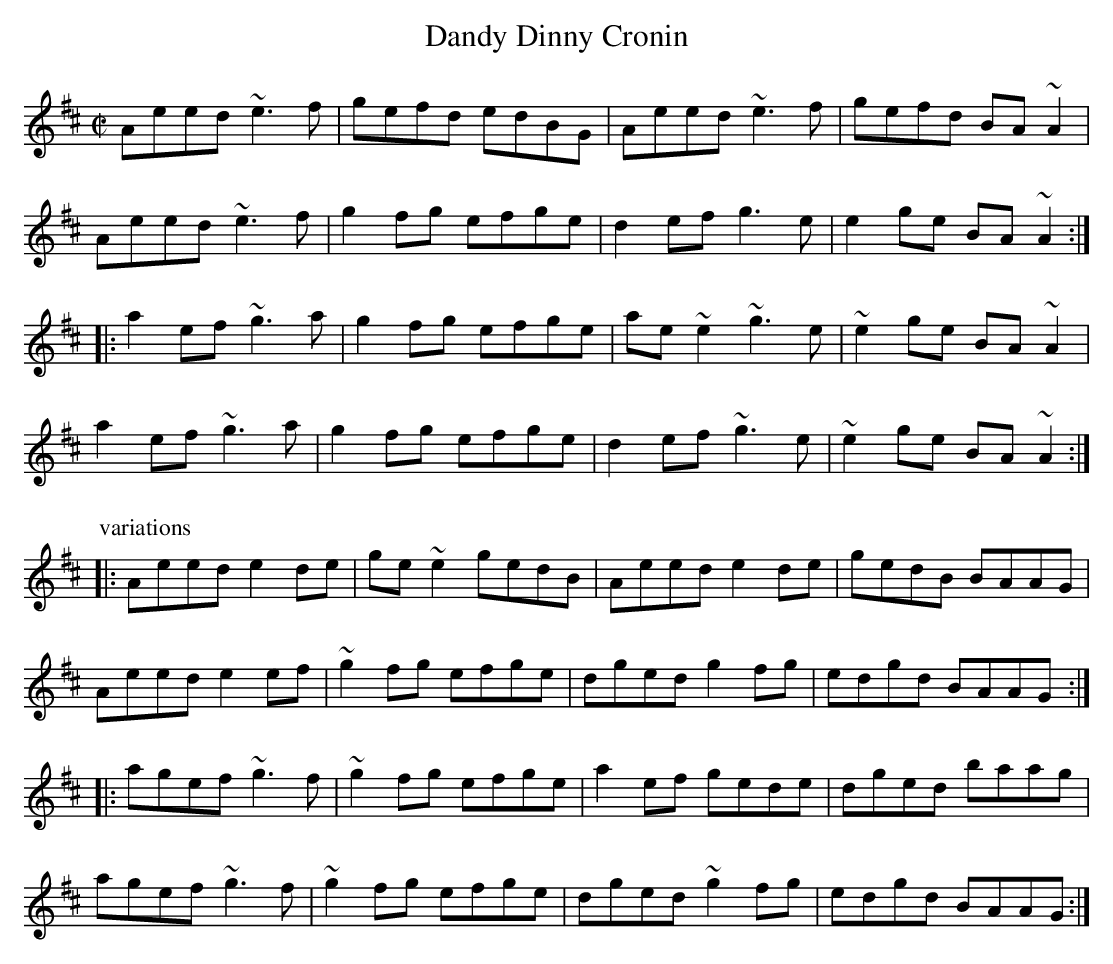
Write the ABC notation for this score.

X:1
T:Dandy Dinny Cronin
M:C|
L:1/8
K:Amix
Aeed ~e3f | gefd edBG | Aeed ~e3f | gefd BA~A2 |
Aeed ~e3f | g2fg efge | d2ef g3e | e2ge BA~A2 :|
|: a2ef ~g3a | g2fg efge | ae~e2 ~g3e | ~e2ge BA~A2 |
a2ef ~g3a | g2fg efge | d2ef ~g3e | ~e2ge BA~A2 :|
P:variations
|: Aeed e2de | ge~e2 gedB | Aeed e2de | gedB BAAG |
Aeed e2ef | ~g2fg efge | dged g2fg | edgd BAAG :|
|: agef ~g3f | ~g2fg efge | a2ef gede | dged baag |
agef ~g3f | ~g2fg efge | dged ~g2fg | edgd BAAG :|
